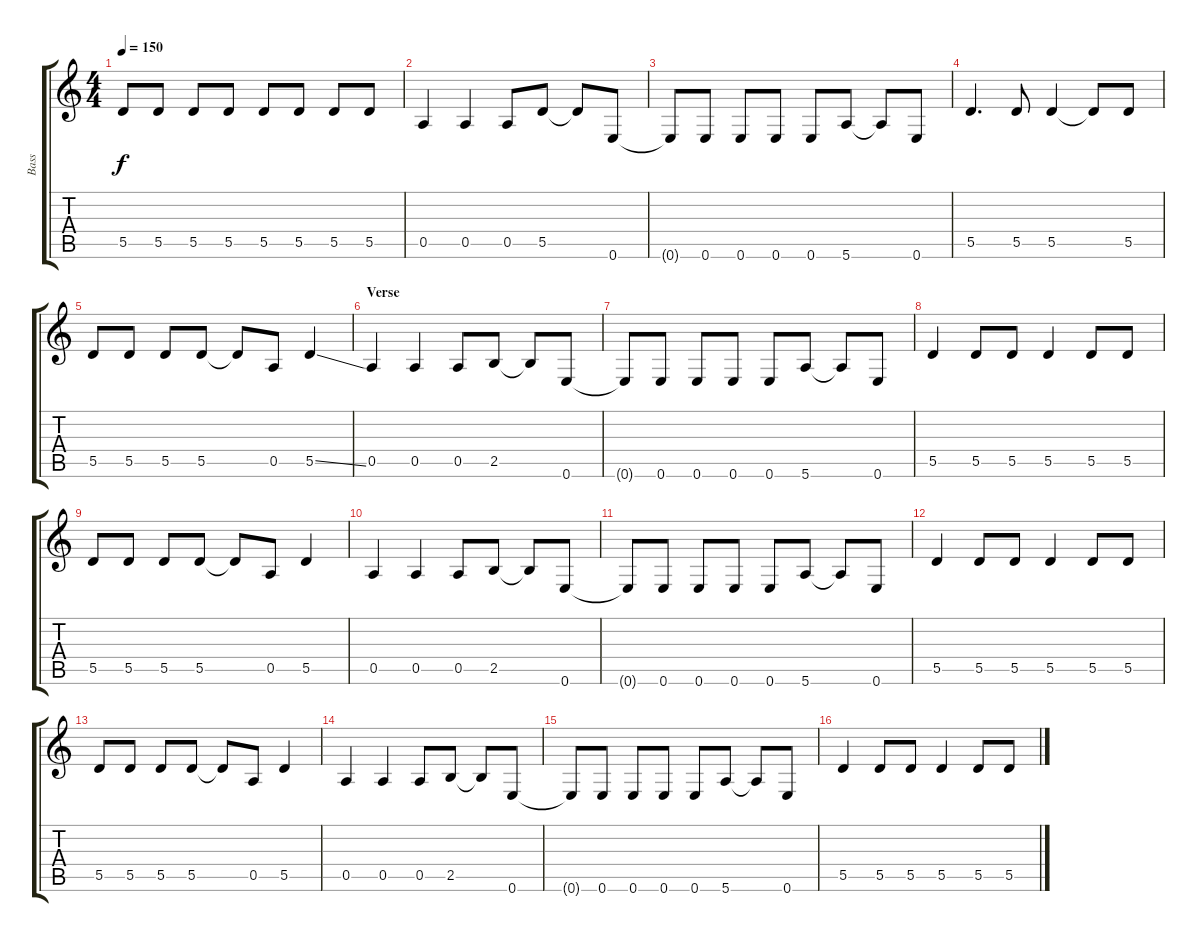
\track ("Bass" "Bass") {instrument electricbasspick}
\staff {score tabs}
\tuning (E4 B3 G3 D3 A2 E2) {hide}
\ts (4 4)
\tempo 150
\clef g2
\ks c
5.5.8{dy f} 5.5.8 5.5.8 5.5.8 5.5.8 5.5.8 5.5.8 5.5.8 |
0.5.4 0.5.4 0.5.8 5.5.8 5.5{t}.8 0.6.8 |
0.6{t}.8 0.6.8 0.6.8 0.6.8 0.6.8 5.6.8 5.6{t}.8 0.6.8 |
5.5.4{d} 5.5.8 5.5.4 5.5{t}.8 5.5.8 |
5.5.8 5.5.8 5.5.8 5.5.8 5.5{t}.8 0.5.8 5.5{ss}.4 |
\section ("" "Verse")
0.5.4 0.5.4 0.5.8 2.5.8 2.5{t}.8 0.6.8 |
0.6{t}.8 0.6.8 0.6.8 0.6.8 0.6.8 5.6.8 5.6{t}.8 0.6.8 |
5.5.4 5.5.8 5.5.8 5.5.4 5.5.8 5.5.8 |
5.5.8 5.5.8 5.5.8 5.5.8 5.5{t}.8 0.5.8 5.5.4 |
0.5.4 0.5.4 0.5.8 2.5.8 2.5{t}.8 0.6.8 |
0.6{t}.8 0.6.8 0.6.8 0.6.8 0.6.8 5.6.8 5.6{t}.8 0.6.8 |
5.5.4 5.5.8 5.5.8 5.5.4 5.5.8 5.5.8 |
5.5.8 5.5.8 5.5.8 5.5.8 5.5{t}.8 0.5.8 5.5.4 |
0.5.4 0.5.4 0.5.8 2.5.8 2.5{t}.8 0.6.8 |
0.6{t}.8 0.6.8 0.6.8 0.6.8 0.6.8 5.6.8 5.6{t}.8 0.6.8 |
5.5.4 5.5.8 5.5.8 5.5.4 5.5.8 5.5.8
